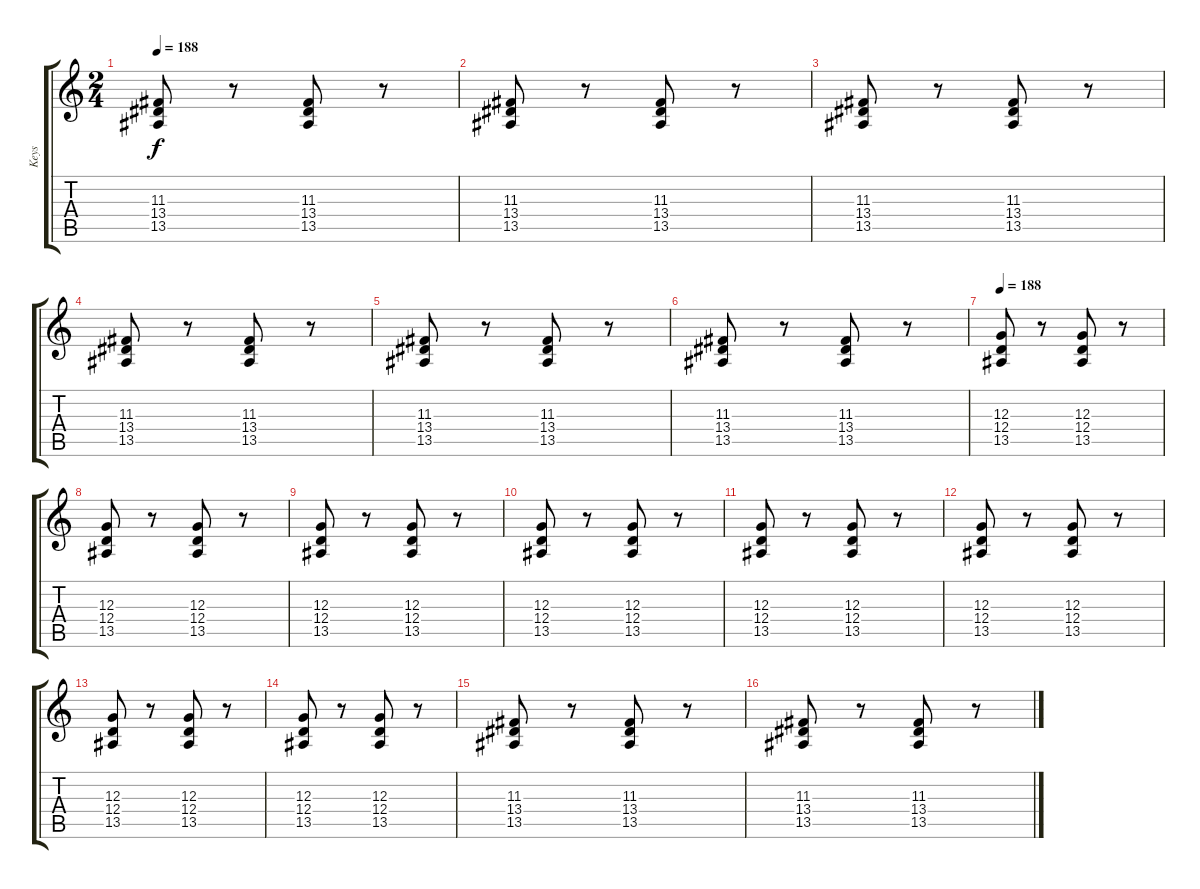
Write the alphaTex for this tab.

\track ("Keys" "Keys") {instrument fx8scifi}
\staff {score tabs}
\tuning (E4 B3 G3 D3 A2 E2) {hide}
\ts (2 4)
\tempo 188
\clef g2
\ks c
(11.3 13.4 13.5).8{dy f} r.8 (11.3 13.4 13.5).8 r.8 |
(11.3 13.4 13.5).8 r.8 (11.3 13.4 13.5).8 r.8 |
(11.3 13.4 13.5).8 r.8 (11.3 13.4 13.5).8 r.8 |
(11.3 13.4 13.5).8 r.8 (11.3 13.4 13.5).8 r.8 |
(11.3 13.4 13.5).8 r.8 (11.3 13.4 13.5).8 r.8 |
(11.3 13.4 13.5).8 r.8 (11.3 13.4 13.5).8 r.8 |
\tempo 188
(12.3 12.4 13.5).8 r.8 (12.3 12.4 13.5).8 r.8 |
(12.3 12.4 13.5).8 r.8 (12.3 12.4 13.5).8 r.8 |
(12.3 12.4 13.5).8 r.8 (12.3 12.4 13.5).8 r.8 |
(12.3 12.4 13.5).8 r.8 (12.3 12.4 13.5).8 r.8 |
(12.3 12.4 13.5).8 r.8 (12.3 12.4 13.5).8 r.8 |
(12.3 12.4 13.5).8 r.8 (12.3 12.4 13.5).8 r.8 |
(12.3 12.4 13.5).8 r.8 (12.3 12.4 13.5).8 r.8 |
(12.3 12.4 13.5).8 r.8 (12.3 12.4 13.5).8 r.8 |
(11.3 13.4 13.5).8 r.8 (11.3 13.4 13.5).8 r.8 |
(11.3 13.4 13.5).8 r.8 (11.3 13.4 13.5).8 r.8
